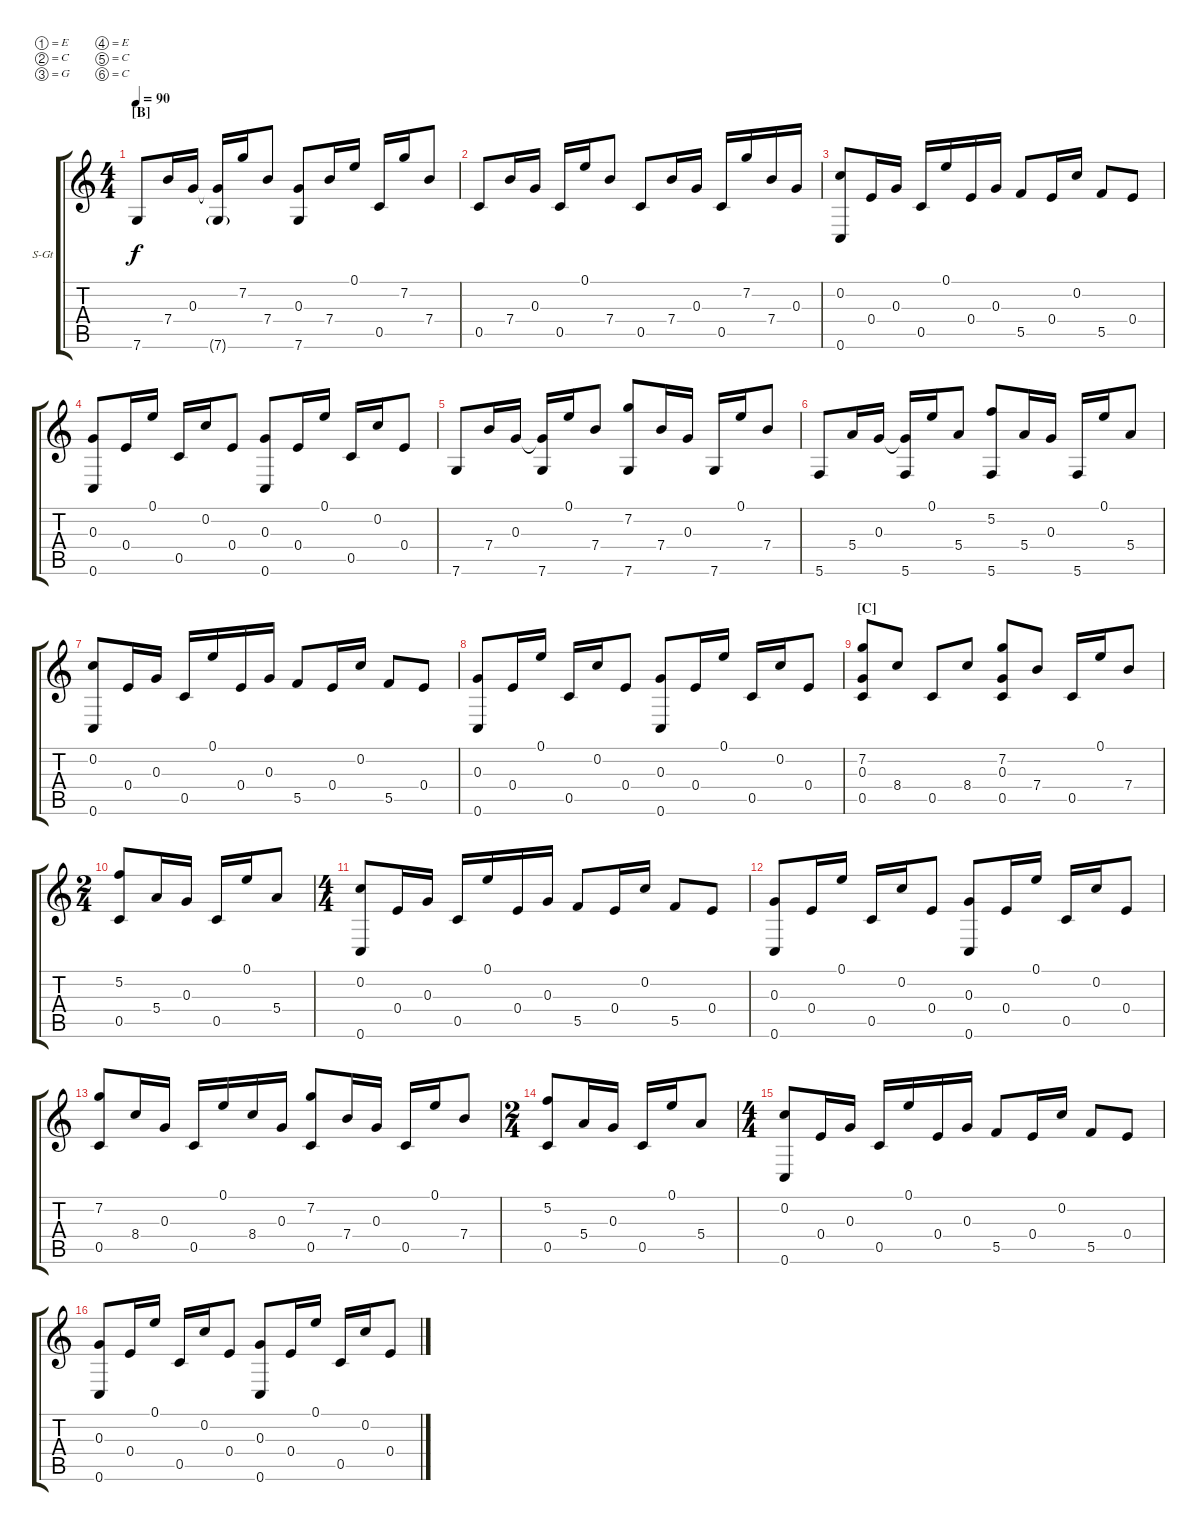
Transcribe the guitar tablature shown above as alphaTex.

\defaultSystemsLayout 4
\bracketExtendMode groupsimilarinstruments
\firstSystemTrackNameOrientation horizontal
\otherSystemsTrackNameOrientation horizontal
\track ("Steel Guitar" "S-Gt") {instrument acousticguitarsteel}
\staff {score tabs}
\tuning (E4 C4 G3 E3 C3 C2)
\ts (4 4)
\section ("B" "")
\tempo 90
\clef g2
\scale
1.11728
\ks c
7.6.8{dy f} 7.4.16 0.3.16 (0.3{t} 7.6{g}).16 7.2.16 7.4.8 (7.6 0.3).8 7.4.16 0.1.16 0.5.16 7.2.16 7.4.8 |
\scale
0.960908 0.5.8 7.4.16 0.3.16 0.5.16 0.1.16 7.4.8 0.5.8 7.4.16 0.3.16 0.5.16 7.2.16 7.4.16 0.3.16 |
\scale
0.960908 (0.6 0.2).8 0.4.16 0.3.16 0.5.16 0.1.16 0.4.16 0.3.16 5.5.8 0.4.16 0.2.16 5.5.8 0.4.8 |
\scale
0.960908 (0.6 0.3).8 0.4.16 0.1.16 0.5.16 0.2.16 0.4.8 (0.6 0.3).8 0.4.16 0.1.16 0.5.16 0.2.16 0.4.8 |
\scale
1.11728 7.6.8 7.4.16 0.3.16 (0.3{t} 7.6).16 0.1.16 7.4.8 (7.6 7.2).8 7.4.16 0.3.16 7.6.16 0.1.16 7.4.8 |
\scale
0.960908 5.6.8 5.4.16 0.3.16 (0.3{t} 5.6).16 0.1.16 5.4.8 (5.6 5.2).8 5.4.16 0.3.16 5.6.16 0.1.16 5.4.8 |
\scale
0.960908 (0.6 0.2).8 0.4.16 0.3.16 0.5.16 0.1.16 0.4.16 0.3.16 5.5.8 0.4.16 0.2.16 5.5.8 0.4.8 |
\scale
0.960908 (0.6 0.3).8 0.4.16 0.1.16 0.5.16 0.2.16 0.4.8 (0.6 0.3).8 0.4.16 0.1.16 0.5.16 0.2.16 0.4.8 |
\section ("C" "")
\scale
1.11728 (7.2 0.5 0.3).8 8.4.8 0.5.8 8.4.8 (7.2 0.5 0.3).8 7.4.8 0.5.16 0.1.16 7.4.8 |
\ts (2 4)
\scale
0.960908 (5.2 0.5).8 5.4.16 0.3.16 0.5.16 0.1.16 5.4.8 |
\ts (4 4)
\scale
0.960908 (0.6 0.2).8 0.4.16 0.3.16 0.5.16 0.1.16 0.4.16 0.3.16 5.5.8 0.4.16 0.2.16 5.5.8 0.4.8 |
\scale
0.960908 (0.6 0.3).8 0.4.16 0.1.16 0.5.16 0.2.16 0.4.8 (0.6 0.3).8 0.4.16 0.1.16 0.5.16 0.2.16 0.4.8 |
\scale
1.11728 (7.2 0.5).8 8.4.16 0.3.16 0.5.16 0.1.16 8.4.16 0.3.16 (7.2 0.5).8 7.4.16 0.3.16 0.5.16 0.1.16 7.4.8 |
\ts (2 4)
\scale
0.960908 (5.2 0.5).8 5.4.16 0.3.16 0.5.16 0.1.16 5.4.8 |
\ts (4 4)
\scale
0.960908 (0.6 0.2).8 0.4.16 0.3.16 0.5.16 0.1.16 0.4.16 0.3.16 5.5.8 0.4.16 0.2.16 5.5.8 0.4.8 |
\scale
0.960908 (0.6 0.3).8 0.4.16 0.1.16 0.5.16 0.2.16 0.4.8 (0.6 0.3).8 0.4.16 0.1.16 0.5.16 0.2.16 0.4.8
